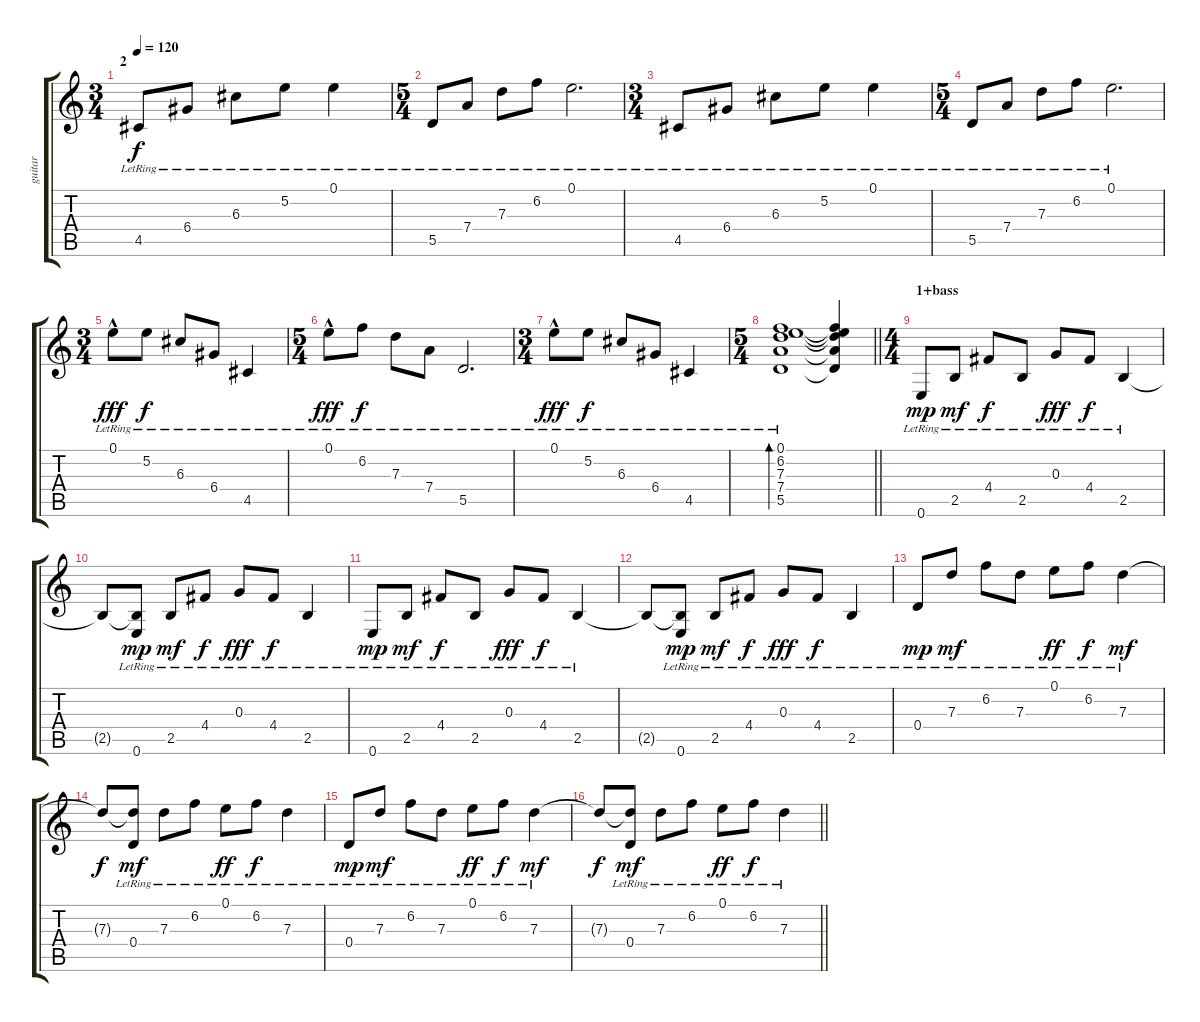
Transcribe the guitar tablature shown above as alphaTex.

\track ("guitar" "guitar") {instrument acousticguitarsteel}
\staff {score tabs}
\tuning (E4 B3 G3 D3 A2 E2) {hide}
\ts (3 4)
\section ("" "2")
\tempo 120
\clef g2
\ks c
4.5{lr}.8{dy f} 6.4{lr}.8 6.3{lr}.8 5.2{lr}.8 0.1{lr}.4 |
\ts (5 4)
5.5{lr}.8 7.4{lr}.8 7.3{lr}.8 6.2{lr}.8 0.1{lr}.2{d} |
\ts (3 4)
4.5{lr}.8 6.4{lr}.8 6.3{lr}.8 5.2{lr}.8 0.1{lr}.4 |
\ts (5 4)
5.5{lr}.8 7.4{lr}.8 7.3{lr}.8 6.2{lr}.8 0.1{lr}.2{d} |
\ts (3 4)
0.1{hac lr}.8{dy fff} 5.2{lr}.8{dy f} 6.3{lr}.8 6.4{lr}.8 4.5{lr}.4 |
\ts (5 4)
0.1{hac lr}.8{dy fff} 6.2{lr}.8{dy f} 7.3{lr}.8 7.4{lr}.8 5.5{lr}.2{d} |
\ts (3 4)
0.1{hac lr}.8{dy fff} 5.2{lr}.8{dy f} 6.3{lr}.8 6.4{lr}.8 4.5{lr}.4 |
\ts (5 4)
\barLineRight lightlight
(0.1{lr} 6.2 7.3 7.4 5.5).1{bd 240} (0.1{t} 6.2{t} 7.3{t} 7.4{t} 5.5{t}).4 |
\ts (4 4)
\section ("" "1+bass")
0.6{lr}.8{dy mp} 2.5{lr}.8{dy mf} 4.4{lr}.8{dy f} 2.5{lr}.8 0.3{lr}.8{dy fff} 4.4{lr}.8{dy f} 2.5{lr}.4 |
2.5{t}.8 (2.5{t} 0.6{lr}).8{dy mp} 2.5{lr}.8{dy mf} 4.4{lr}.8{dy f} 0.3{lr}.8{dy fff} 4.4{lr}.8{dy f} 2.5{lr}.4 |
0.6{lr}.8{dy mp} 2.5{lr}.8{dy mf} 4.4{lr}.8{dy f} 2.5{lr}.8 0.3{lr}.8{dy fff} 4.4{lr}.8{dy f} 2.5{lr}.4 |
2.5{t}.8 (2.5{t} 0.6{lr}).8{dy mp} 2.5{lr}.8{dy mf} 4.4{lr}.8{dy f} 0.3{lr}.8{dy fff} 4.4{lr}.8{dy f} 2.5{lr}.4 |
0.4{lr}.8{dy mp} 7.3{lr}.8{dy mf} 6.2{lr}.8 7.3{lr}.8 0.1{lr}.8{dy ff} 6.2{lr}.8{dy f} 7.3{lr}.4{dy mf} |
7.3{t}.8{dy f} (7.3{t} 0.4{lr}).8{dy mf} 7.3{lr}.8 6.2{lr}.8 0.1{lr}.8{dy ff} 6.2{lr}.8{dy f} 7.3{lr}.4 |
0.4{lr}.8{dy mp} 7.3{lr}.8{dy mf} 6.2{lr}.8 7.3{lr}.8 0.1{lr}.8{dy ff} 6.2{lr}.8{dy f} 7.3{lr}.4{dy mf} |
\barLineRight lightlight
7.3{t}.8{dy f} (7.3{t} 0.4{lr}).8{dy mf} 7.3{lr}.8 6.2{lr}.8 0.1{lr}.8{dy ff} 6.2{lr}.8{dy f} 7.3{lr}.4
